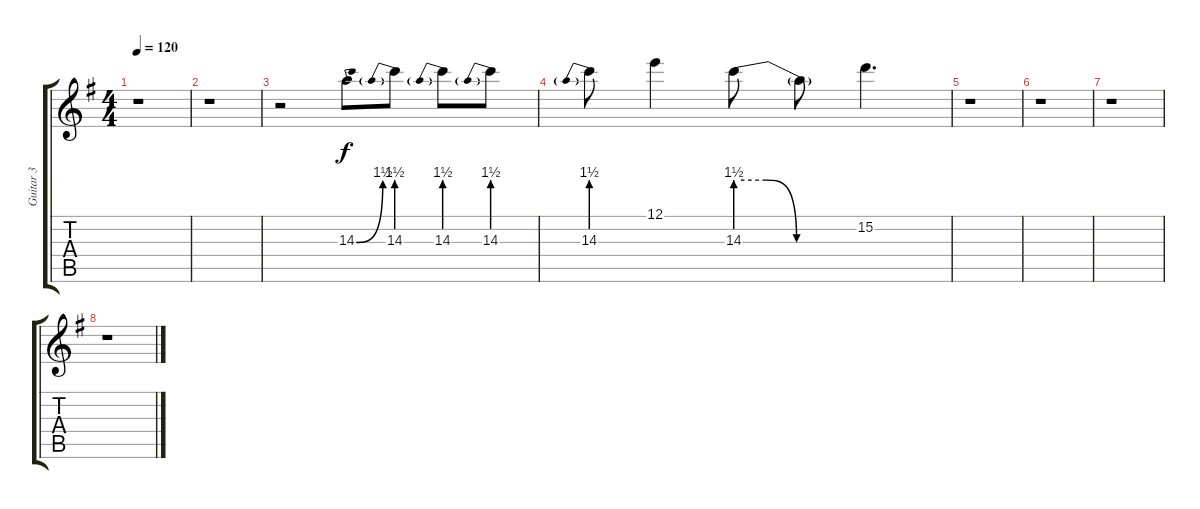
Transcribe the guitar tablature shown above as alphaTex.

\track ("Guitar 3" "Guitar 3") {instrument distortionguitar}
\staff {score tabs}
\tuning (E4 B3 G3 D3 A2 E2) {hide}
\ts (4 4)
\tempo 120
\clef g2
\ks g
r.1{dy f} |
r.1 |
r.2 14.3{be (bend 0 0 60 6)}.8 14.3{be (prebend 0 6 60 6)}.8 14.3{be (prebend 0 6 60 6)}.8 14.3{be (prebend 0 6 60 6)}.8 |
14.3{be (prebend 0 6 60 6)}.8 12.1.4 14.3{be (custom 0 6 15 6 30 0 60 0)}.8 14.3{t}.8 15.2.4{d} |
r.1 |
r.1 |
r.1 |
r.1
